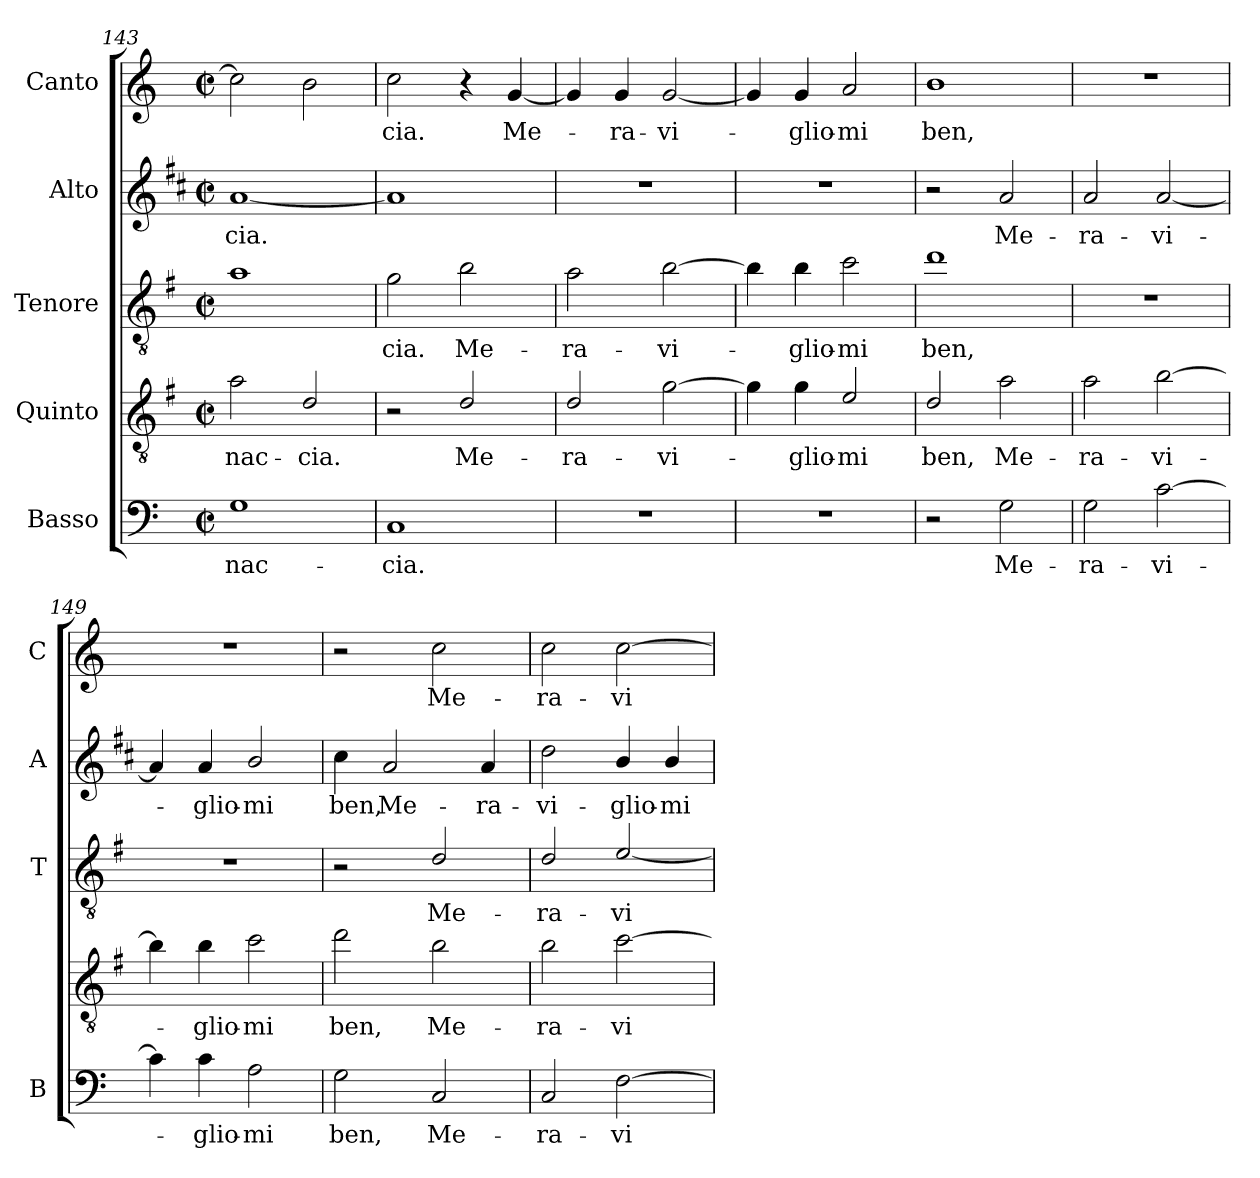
**kern	**text	**kern	**text	**kern	**text	**kern	**text	**kern	**text
*part5	*part5	*part4	*part4	*part3	*part3	*part2	*part2	*part1	*part1
*staff5	*staff5	*staff4	*staff4	*staff3	*staff3	*staff2	*staff2	*staff1	*staff1
*I"Basso	*	*I"Quinto	*	*I"Tenore	*	*I"Alto	*	*I"Canto	*
*I'B	*	*	*	*I'T	*	*I'A	*	*I'C	*
*clefF4	*	*clefGv2	*	*clefGv2	*	*clefG2	*	*clefG2	*
*	*	*ITrd4c7	*	*ITrd4c7	*	*ITrd1c2	*	*	*
*k[]	*	*k[]	*	*k[]	*	*k[]	*	*k[]	*
*C:	*	*C:	*	*C:	*	*C:	*	*C:	*
*M2/2	*	*M2/2	*	*M2/2	*	*M2/2	*	*M2/2	*
*met(c|)	*	*met(c|)	*	*met(c|)	*	*met(c|)	*	*met(c|)	*
=143	=143	=143	=143	=143	=143	=143	=143	=143	=143
!	!LO:LY:b	!	!	!	!	!	!	!	!
!	!	!	!LO:LY:b	!	!	!	!	!	!
!	!	!	!	!	!	!	!LO:LY:b	!	!
1G	-nac-	2d\	-nac-	1d	.	[1g	-cia.	2cc\]	.
!	!	!	!LO:LY:b	!	!	!	!	!	!
.	.	2G/	-cia.	.	.	.	.	2b\	.
=144	=144	=144	=144	=144	=144	=144	=144	=144	=144
!	!LO:LY:b	!	!	!	!	!	!	!	!
!	!	!	!	!	!LO:LY:b	!	!	!	!
!	!	!	!	!	!	!	!	!	!LO:LY:b
1C	-cia.	2r	.	2c\	-cia.	1g]	.	2cc\	-cia.
!	!	!	!LO:LY:b	!	!	!	!	!	!
!	!	!	!	!	!LO:LY:b	!	!	!	!
.	.	2G/	Me-	2e\	Me-	.	.	4r	.
!	!	!	!	!	!	!	!	!	!LO:LY:b
.	.	.	.	.	.	.	.	[4g/	Me-
=145	=145	=145	=145	=145	=145	=145	=145	=145	=145
!	!	!	!LO:LY:b	!	!	!	!	!	!
!	!	!	!	!	!LO:LY:b	!	!	!	!
1r	.	2G/	-ra-	2d\	-ra-	1r	.	4g/]	.
!	!	!	!	!	!	!	!	!	!LO:LY:b
.	.	.	.	.	.	.	.	4g/	-ra-
!	!	!	!LO:LY:b	!	!	!	!	!	!
!	!	!	!	!	!LO:LY:b	!	!	!	!
!	!	!	!	!	!	!	!	!	!LO:LY:b
.	.	[2c\	-vi-	[2e\	-vi-	.	.	[2g/	-vi-
=146	=146	=146	=146	=146	=146	=146	=146	=146	=146
1r	.	4c\]	.	4e\]	.	1r	.	4g/]	.
!	!	!	!LO:LY:b	!	!	!	!	!	!
!	!	!	!	!	!LO:LY:b	!	!	!	!
!	!	!	!	!	!	!	!	!	!LO:LY:b
.	.	4c\	-glio-	4e\	-glio-	.	.	4g/	-glio-
!	!	!	!LO:LY:b	!	!	!	!	!	!
!	!	!	!	!	!LO:LY:b	!	!	!	!
!	!	!	!	!	!	!	!	!	!LO:LY:b
.	.	2A/	-mi	2f\	-mi	.	.	2a/	-mi
!!LO:PB:g=z
=147	=147	=147	=147	=147	=147	=147	=147	=147	=147
!	!	!	!LO:LY:b	!	!	!	!	!	!
!	!	!	!	!	!LO:LY:b	!	!	!	!
!	!	!	!	!	!	!	!	!	!LO:LY:b
2r	.	2G/	ben,	1g	ben,	2r	.	1b	ben,
!	!LO:LY:b	!	!	!	!	!	!	!	!
!	!	!	!LO:LY:b	!	!	!	!	!	!
!	!	!	!	!	!	!	!LO:LY:b	!	!
2G\	Me-	2d\	Me-	.	.	2g/	Me-	.	.
=148	=148	=148	=148	=148	=148	=148	=148	=148	=148
!	!LO:LY:b	!	!	!	!	!	!	!	!
!	!	!	!LO:LY:b	!	!	!	!	!	!
!	!	!	!	!	!	!	!LO:LY:b	!	!
2G\	-ra-	2d\	-ra-	1r	.	2g/	-ra-	1r	.
!	!LO:LY:b	!	!	!	!	!	!	!	!
!	!	!	!LO:LY:b	!	!	!	!	!	!
!	!	!	!	!	!	!	!LO:LY:b	!	!
[2c\	-vi-	[2e\	-vi-	.	.	[2g/	-vi-	.	.
=149	=149	=149	=149	=149	=149	=149	=149	=149	=149
4c\]	.	4e\]	.	1r	.	4g/]	.	1r	.
!	!LO:LY:b	!	!	!	!	!	!	!	!
!	!	!	!LO:LY:b	!	!	!	!	!	!
!	!	!	!	!	!	!	!LO:LY:b	!	!
4c\	-glio-	4e\	-glio-	.	.	4g/	-glio-	.	.
!	!LO:LY:b	!	!	!	!	!	!	!	!
!	!	!	!LO:LY:b	!	!	!	!	!	!
!	!	!	!	!	!	!	!LO:LY:b	!	!
2A\	-mi	2f\	-mi	.	.	2a/	-mi	.	.
=150	=150	=150	=150	=150	=150	=150	=150	=150	=150
!	!LO:LY:b	!	!	!	!	!	!	!	!
!	!	!	!LO:LY:b	!	!	!	!	!	!
!	!	!	!	!	!	!	!LO:LY:b	!	!
2G\	ben,	2g\	ben,	2r	.	4b\	ben,	2r	.
!	!	!	!	!	!	!	!LO:LY:b	!	!
.	.	.	.	.	.	2g/	Me-	.	.
!	!LO:LY:b	!	!	!	!	!	!	!	!
!	!	!	!LO:LY:b	!	!	!	!	!	!
!	!	!	!	!	!LO:LY:b	!	!	!	!
!	!	!	!	!	!	!	!	!	!LO:LY:b
2C/	Me-	2e\	Me-	2G/	Me-	.	.	2cc\	Me-
!	!	!	!	!	!	!	!LO:LY:b	!	!
.	.	.	.	.	.	4g/	-ra-	.	.
=151	=151	=151	=151	=151	=151	=151	=151	=151	=151
!	!LO:LY:b	!	!	!	!	!	!	!	!
!	!	!	!LO:LY:b	!	!	!	!	!	!
!	!	!	!	!	!LO:LY:b	!	!	!	!
!	!	!	!	!	!	!	!LO:LY:b	!	!
!	!	!	!	!	!	!	!	!	!LO:LY:b
2C/	-ra-	2e\	-ra-	2G/	-ra-	2cc\	-vi-	2cc\	-ra-
!	!LO:LY:b	!	!	!	!	!	!	!	!
!	!	!	!LO:LY:b	!	!	!	!	!	!
!	!	!	!	!	!LO:LY:b	!	!	!	!
!	!	!	!	!	!	!	!LO:LY:b	!	!
!	!	!	!	!	!	!	!	!	!LO:LY:b
[2F\	-vi-	[2f\	-vi-	[2A/	-vi-	4a/	-glio-	[2cc\	-vi-
!	!	!	!	!	!	!	!LO:LY:b	!	!
.	.	.	.	.	.	4a/	-mi	.	.
=	=	=	=	=	=	=	=	=	=
*-	*-	*-	*-	*-	*-	*-	*-	*-	*-
